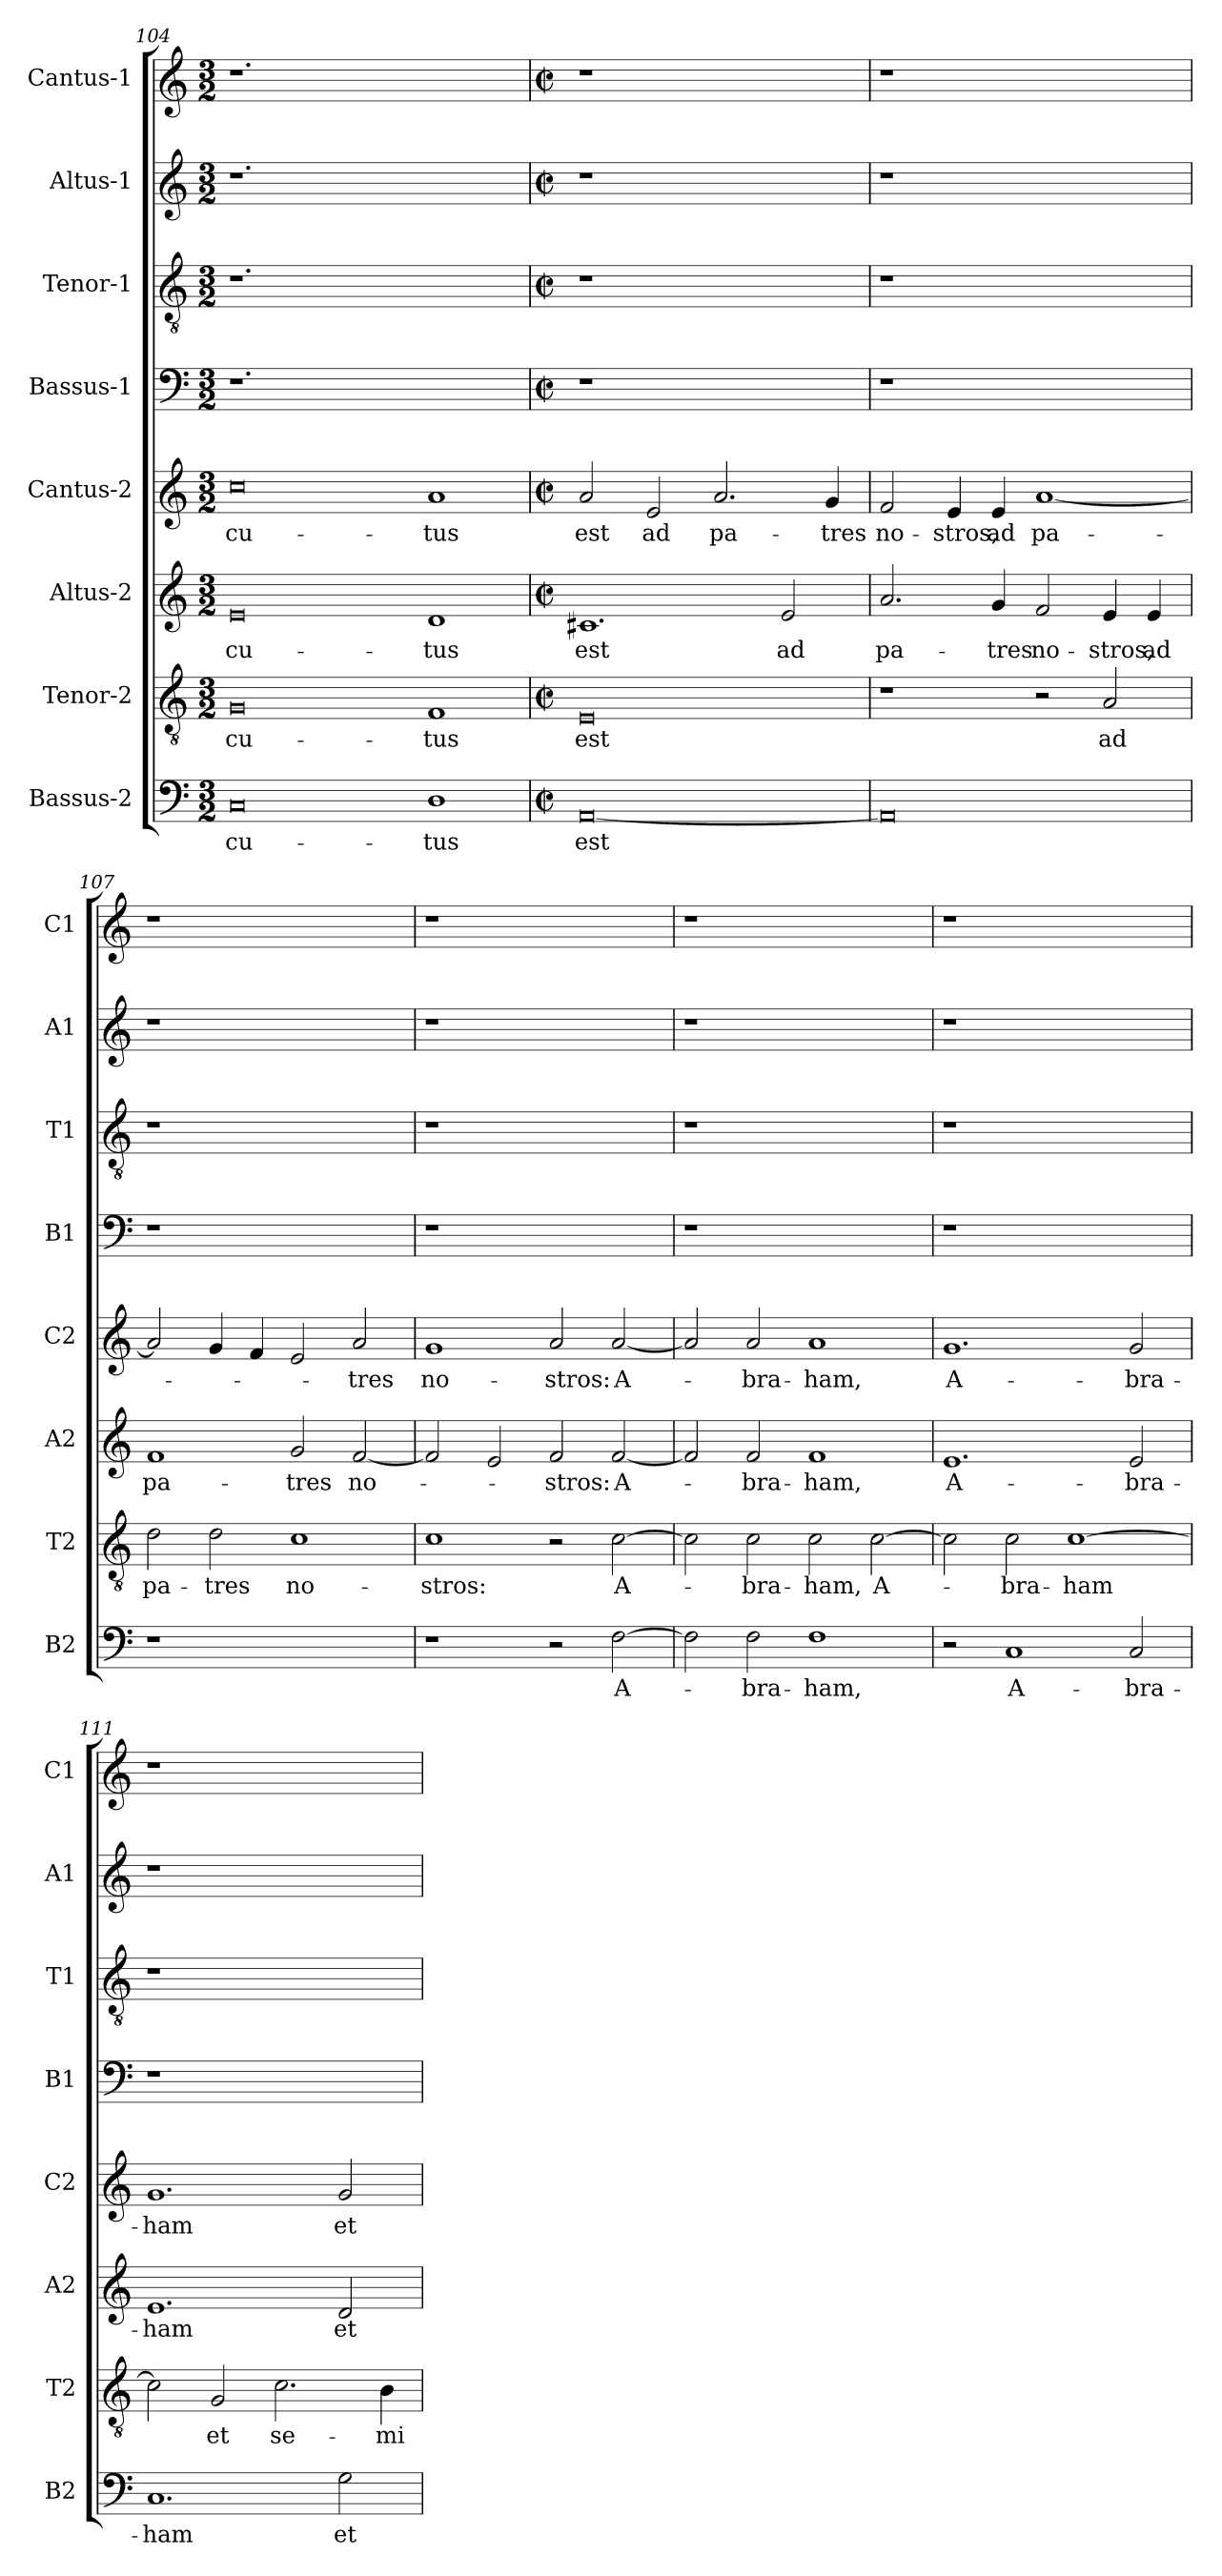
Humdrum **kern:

**kern	**text	**kern	**text	**kern	**text	**kern	**text	**kern	**kern	**kern	**kern
*part8	*part8	*part7	*part7	*part6	*part6	*part5	*part5	*part4	*part3	*part2	*part1
*staff8	*staff8	*staff7	*staff7	*staff6	*staff6	*staff5	*staff5	*staff4	*staff3	*staff2	*staff1
*I"Bassus-2	*	*I"Tenor-2	*	*I"Altus-2	*	*I"Cantus-2	*	*I"Bassus-1	*I"Tenor-1	*I"Altus-1	*I"Cantus-1
*I'B2	*	*I'T2	*	*I'A2	*	*I'C2	*	*I'B1	*I'T1	*I'A1	*I'C1
*clefF4	*	*clefGv2	*	*clefG2	*	*clefG2	*	*clefF4	*clefGv2	*clefG2	*clefG2
*k[]	*	*k[]	*	*k[]	*	*k[]	*	*k[]	*k[]	*k[]	*k[]
*C:	*	*C:	*	*C:	*	*C:	*	*C:	*C:	*C:	*C:
*M3/2	*	*M3/2	*	*M3/2	*	*M3/2	*	*M3/2	*M3/2	*M3/2	*M3/2
=104	=104	=104	=104	=104	=104	=104	=104	=104	=104	=104	=104
!	!LO:LY:b	!	!LO:LY:b	!	!LO:LY:b	!	!LO:LY:b	!	!	!	!
0C	-cu-	0G	-cu-	0e	-cu-	0cc	-cu-	1.r	1.r	1.r	1.r
.	.	.	.	.	.	.	.	1.ryy	1.ryy	1.ryy	1.ryy
!	!LO:LY:b	!	!LO:LY:b	!	!LO:LY:b	!	!LO:LY:b	!	!	!	!
1D	-tus	1F	-tus	1d	-tus	1a	-tus	.	.	.	.
=105	=105	=105	=105	=105	=105	=105	=105	=105	=105	=105	=105
*M2/2	*	*M2/2	*	*M2/2	*	*M2/2	*	*M2/2	*M2/2	*M2/2	*M2/2
*met(c|)	*	*met(c|)	*	*met(c|)	*	*met(c|)	*	*met(c|)	*met(c|)	*met(c|)	*met(c|)
!	!LO:LY:b	!	!LO:LY:b	!	!LO:LY:b	!	!LO:LY:b	!	!	!	!
[0AA	est	0E	est	1.c#X	est	2a/	est	1r	1r	1r	1r
!	!	!	!	!	!	!	!LO:LY:b	!	!	!	!
.	.	.	.	.	.	2e/	ad	.	.	.	.
!	!	!	!	!	!	!	!LO:LY:b	!	!	!	!
.	.	.	.	.	.	2.a/	pa-	1ryy	1ryy	1ryy	1ryy
!	!	!	!	!	!LO:LY:b	!	!	!	!	!	!
.	.	.	.	2e/	ad	.	.	.	.	.	.
!	!	!	!	!	!	!	!LO:LY:b	!	!	!	!
.	.	.	.	.	.	4g/	-tres	.	.	.	.
=106	=106	=106	=106	=106	=106	=106	=106	=106	=106	=106	=106
!	!	!	!	!	!LO:LY:b	!	!LO:LY:b	!	!	!	!
0AA]	.	1r	.	2.a/	pa-	2f/	no-	1r	1r	1r	1r
!	!	!	!	!	!	!	!LO:LY:b	!	!	!	!
.	.	.	.	.	.	4e/	-stros,	.	.	.	.
!	!	!	!	!	!LO:LY:b	!	!LO:LY:b	!	!	!	!
.	.	.	.	4g/	-tres	4e/	ad	.	.	.	.
!	!	!	!	!	!LO:LY:b	!	!LO:LY:b	!	!	!	!
.	.	2r	.	2f/	no-	[1a	pa-	1ryy	1ryy	1ryy	1ryy
!	!	!	!LO:LY:b	!	!LO:LY:b	!	!	!	!	!	!
.	.	2A/	ad	4e/	-stros,	.	.	.	.	.	.
!	!	!	!	!	!LO:LY:b	!	!	!	!	!	!
.	.	.	.	4e/	ad	.	.	.	.	.	.
=107	=107	=107	=107	=107	=107	=107	=107	=107	=107	=107	=107
!	!	!	!LO:LY:b	!	!LO:LY:b	!	!	!	!	!	!
1r	.	2d\	pa-	1f	pa-	2a/]	.	1r	1r	1r	1r
!	!	!	!LO:LY:b	!	!	!	!	!	!	!	!
.	.	2d\	-tres	.	.	4g/	.	.	.	.	.
.	.	.	.	.	.	4f/	.	.	.	.	.
!	!	!	!LO:LY:b	!	!LO:LY:b	!	!	!	!	!	!
1ryy	.	1c	no-	2g/	-tres	2e/	.	1ryy	1ryy	1ryy	1ryy
!	!	!	!	!	!LO:LY:b	!	!LO:LY:b	!	!	!	!
.	.	.	.	[2f/	no-	2a/	-tres	.	.	.	.
=108	=108	=108	=108	=108	=108	=108	=108	=108	=108	=108	=108
!	!	!	!LO:LY:b	!	!	!	!LO:LY:b	!	!	!	!
1r	.	1c	-stros:	2f/]	.	1g	no-	1r	1r	1r	1r
.	.	.	.	2e/	.	.	.	.	.	.	.
!	!	!	!	!	!LO:LY:b	!	!LO:LY:b	!	!	!	!
2r	.	2r	.	2f/	-stros:	2a/	-stros:	1ryy	1ryy	1ryy	1ryy
!	!LO:LY:b	!	!LO:LY:b	!	!LO:LY:b	!	!LO:LY:b	!	!	!	!
[2F\	A-	[2c\	A-	[2f/	A-	[2a/	A-	.	.	.	.
!!LO:LB:g=z
=109	=109	=109	=109	=109	=109	=109	=109	=109	=109	=109	=109
2F\]	.	2c\]	.	2f/]	.	2a/]	.	1r	1r	1r	1r
!	!LO:LY:b	!	!LO:LY:b	!	!LO:LY:b	!	!LO:LY:b	!	!	!	!
2F\	-bra-	2c\	-bra-	2f/	-bra-	2a/	-bra-	.	.	.	.
!	!LO:LY:b	!	!LO:LY:b	!	!LO:LY:b	!	!LO:LY:b	!	!	!	!
1F	-ham,	2c\	-ham,	1f	-ham,	1a	-ham,	1ryy	1ryy	1ryy	1ryy
!	!	!	!LO:LY:b	!	!	!	!	!	!	!	!
.	.	[2c\	A-	.	.	.	.	.	.	.	.
=110	=110	=110	=110	=110	=110	=110	=110	=110	=110	=110	=110
!	!	!	!	!	!LO:LY:b	!	!LO:LY:b	!	!	!	!
2r	.	2c\]	.	1.e	A-	1.g	A-	1r	1r	1r	1r
!	!LO:LY:b	!	!LO:LY:b	!	!	!	!	!	!	!	!
1C	A-	2c\	-bra-	.	.	.	.	.	.	.	.
!	!	!	!LO:LY:b	!	!	!	!	!	!	!	!
.	.	[1c	-ham	.	.	.	.	1ryy	1ryy	1ryy	1ryy
!	!LO:LY:b	!	!	!	!LO:LY:b	!	!LO:LY:b	!	!	!	!
2C/	-bra-	.	.	2e/	-bra-	2g/	-bra-	.	.	.	.
=111	=111	=111	=111	=111	=111	=111	=111	=111	=111	=111	=111
!	!LO:LY:b	!	!	!	!LO:LY:b	!	!LO:LY:b	!	!	!	!
1.C	-ham	2c\]	.	1.e	-ham	1.g	-ham	1r	1r	1r	1r
!	!	!	!LO:LY:b	!	!	!	!	!	!	!	!
.	.	2G/	et	.	.	.	.	.	.	.	.
!	!	!	!LO:LY:b	!	!	!	!	!	!	!	!
.	.	2.c\	se-	.	.	.	.	1ryy	1ryy	1ryy	1ryy
!	!LO:LY:b	!	!	!	!LO:LY:b	!	!LO:LY:b	!	!	!	!
2G\	et	.	.	2d/	et	2g/	et	.	.	.	.
!	!	!	!LO:LY:b	!	!	!	!	!	!	!	!
.	.	4B\	-mi-	.	.	.	.	.	.	.	.
=	=	=	=	=	=	=	=	=	=	=	=
*-	*-	*-	*-	*-	*-	*-	*-	*-	*-	*-	*-
